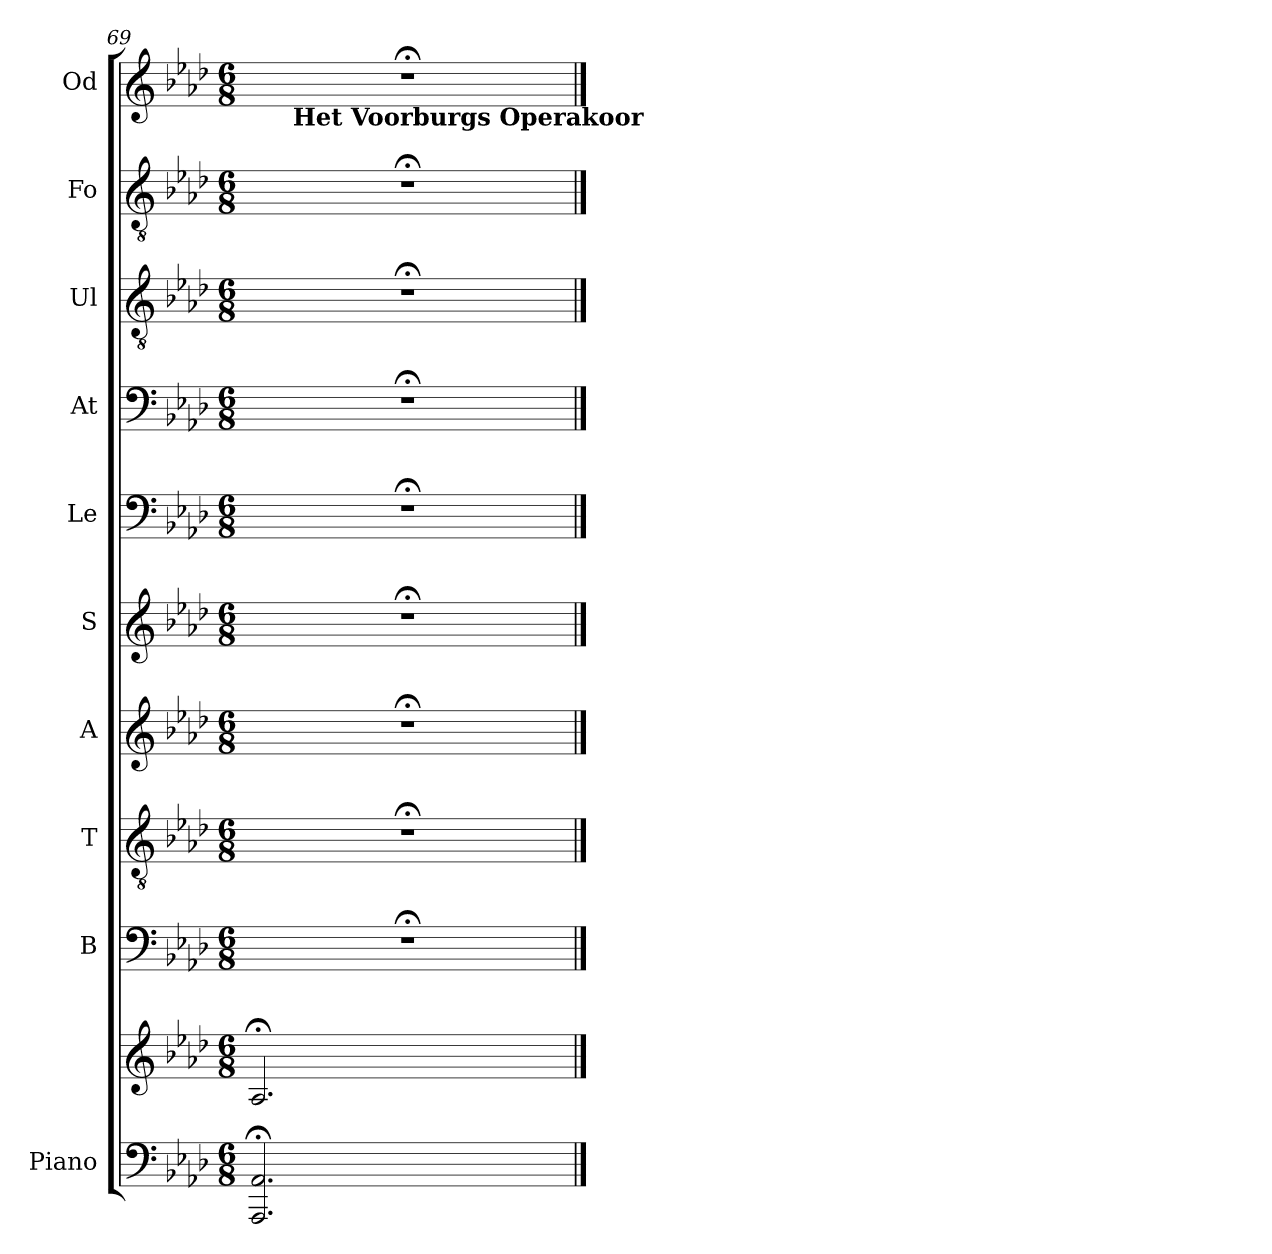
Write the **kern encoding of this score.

**kern	**kern	**kern	**kern	**kern	**kern	**kern	**kern	**kern	**kern	**kern
*part10	*part10	*part9	*part8	*part7	*part6	*part5	*part4	*part3	*part2	*part1
*staff11	*staff10	*staff9	*staff8	*staff7	*staff6	*staff5	*staff4	*staff3	*staff2	*staff1
*I"Piano	*	*I"B	*I"T	*I"A	*I"S	*I"Le	*I"At	*I"Ul	*I"Fo	*I"Od
*I'Pno	*	*I'B	*I'T	*I'A	*I'S	*I'Le	*I'At	*I'Ul	*I'Fo	*I'Od
*clefF4	*clefG2	*clefF4	*clefGv2	*clefG2	*clefG2	*clefF4	*clefF4	*clefGv2	*clefGv2	*clefG2
*k[b-e-a-d-]	*k[b-e-a-d-]	*k[b-e-a-d-]	*k[b-e-a-d-]	*k[b-e-a-d-]	*k[b-e-a-d-]	*k[b-e-a-d-]	*k[b-e-a-d-]	*k[b-e-a-d-]	*k[b-e-a-d-]	*k[b-e-a-d-]
*M6/8	*M6/8	*M6/8	*M6/8	*M6/8	*M6/8	*M6/8	*M6/8	*M6/8	*M6/8	*M6/8
=69	=69	=69	=69	=69	=69	=69	=69	=69	=69	=69
!	!	!	!	!	!	!	!	!	!	!LO:TX:b:i:t=Fine della Parte Prima
*	*	*	*	*	*	*	*	*	*	*^
2.AAA-/;< 2.AA-/;<	2.A-;</	2.r;<	2.r;<	2.r;<	2.r;<	2.r;<	2.r;<	2.r;<	2.r;<	2.r;<	4ryy
!	!	!	!	!	!	!	!	!	!	!	!LO:TX:b:B:t=Het Voorburgs Operakoor
.	.	.	.	.	.	.	.	.	.	.	2ryy
*	*	*	*	*	*	*	*	*	*	*v	*v
==	==	==	==	==	==	==	==	==	==	==
*-	*-	*-	*-	*-	*-	*-	*-	*-	*-	*-
